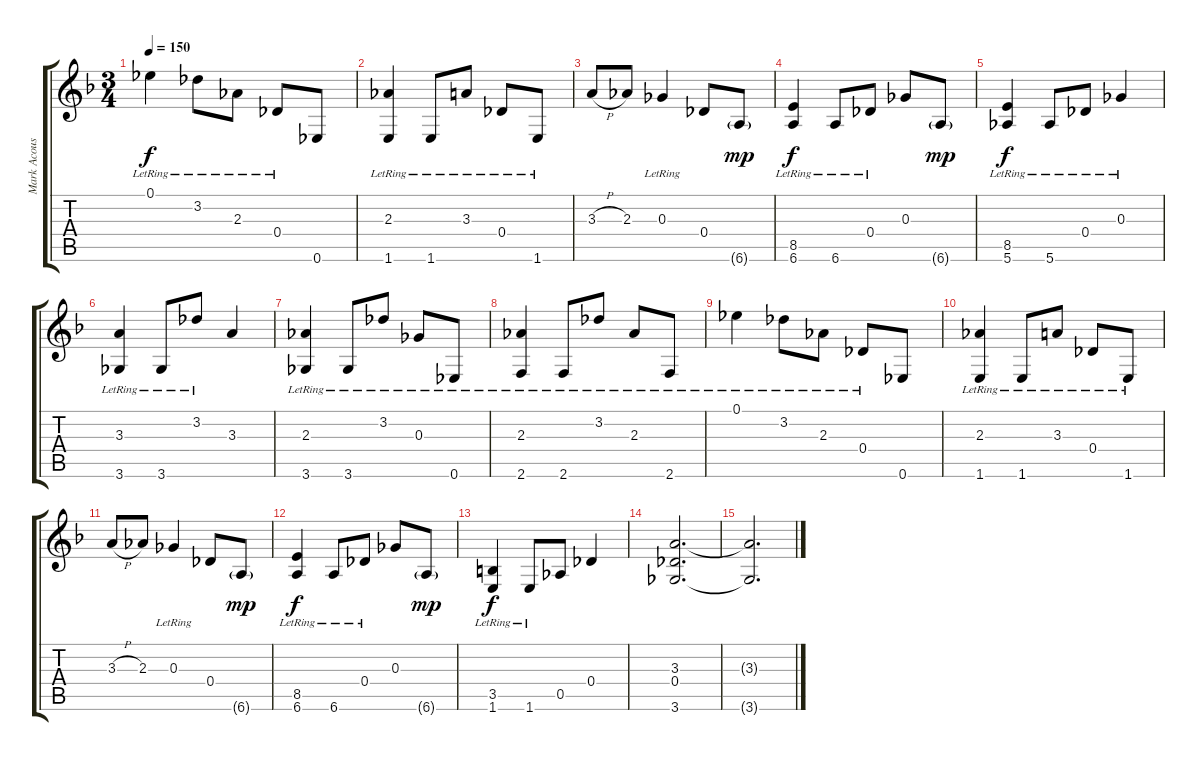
\track ("Mark Acoustic" "Mark Acous") {instrument acousticguitarsteel}
\staff {score tabs}
\tuning (Eb4 Bb3 Gb3 Db3 Ab2 Eb2) {hide}
\ts (3 4)
\tempo 150
\clef g2
\ks dminor
0.1{lr}.4{dy f} 3.2{lr}.8 2.3{lr}.8 0.4{lr}.8 0.6.8 |
(2.3{lr} 1.6).4 1.6{lr}.8 3.3{lr}.8 0.4{lr}.8 1.6{lr}.8 |
3.3{h}.8 2.3.8 0.3{lr}.4 0.4.8 6.6{g}.8{dy mp} |
(8.5{lr} 6.6).4{dy f} 6.6{lr}.8 0.4{lr}.8 0.3.8 6.6{g}.8{dy mp} |
(8.5{lr} 5.6).4{dy f} 5.6{lr}.8 0.4{lr}.8 0.3{lr}.4 |
(3.3{lr} 3.6{lr}).4 3.6{lr}.8 3.2{lr}.8 3.3.4 |
(2.3{lr} 3.6{lr}).4 3.6{lr}.8 3.2{lr}.8 0.3{lr}.8 0.6{lr}.8 |
(2.3{lr} 2.6{lr}).4 2.6{lr}.8 3.2{lr}.8 2.3{lr}.8 2.6{lr}.8 |
0.1{lr}.4 3.2{lr}.8 2.3{lr}.8 0.4{lr}.8 0.6.8 |
(2.3{lr} 1.6).4 1.6{lr}.8 3.3{lr}.8 0.4{lr}.8 1.6{lr}.8 |
3.3{h}.8 2.3.8 0.3{lr}.4 0.4.8 6.6{g}.8{dy mp} |
(8.5{lr} 6.6).4{dy f} 6.6{lr}.8 0.4{lr}.8 0.3.8 6.6{g}.8{dy mp} |
(3.5{lr} 1.6).4{dy f} 1.6{lr}.8 0.5.8 0.4.4 |
(3.3 0.4 3.6).2{d} |
(3.3{t} 3.6{t}).2{d}
